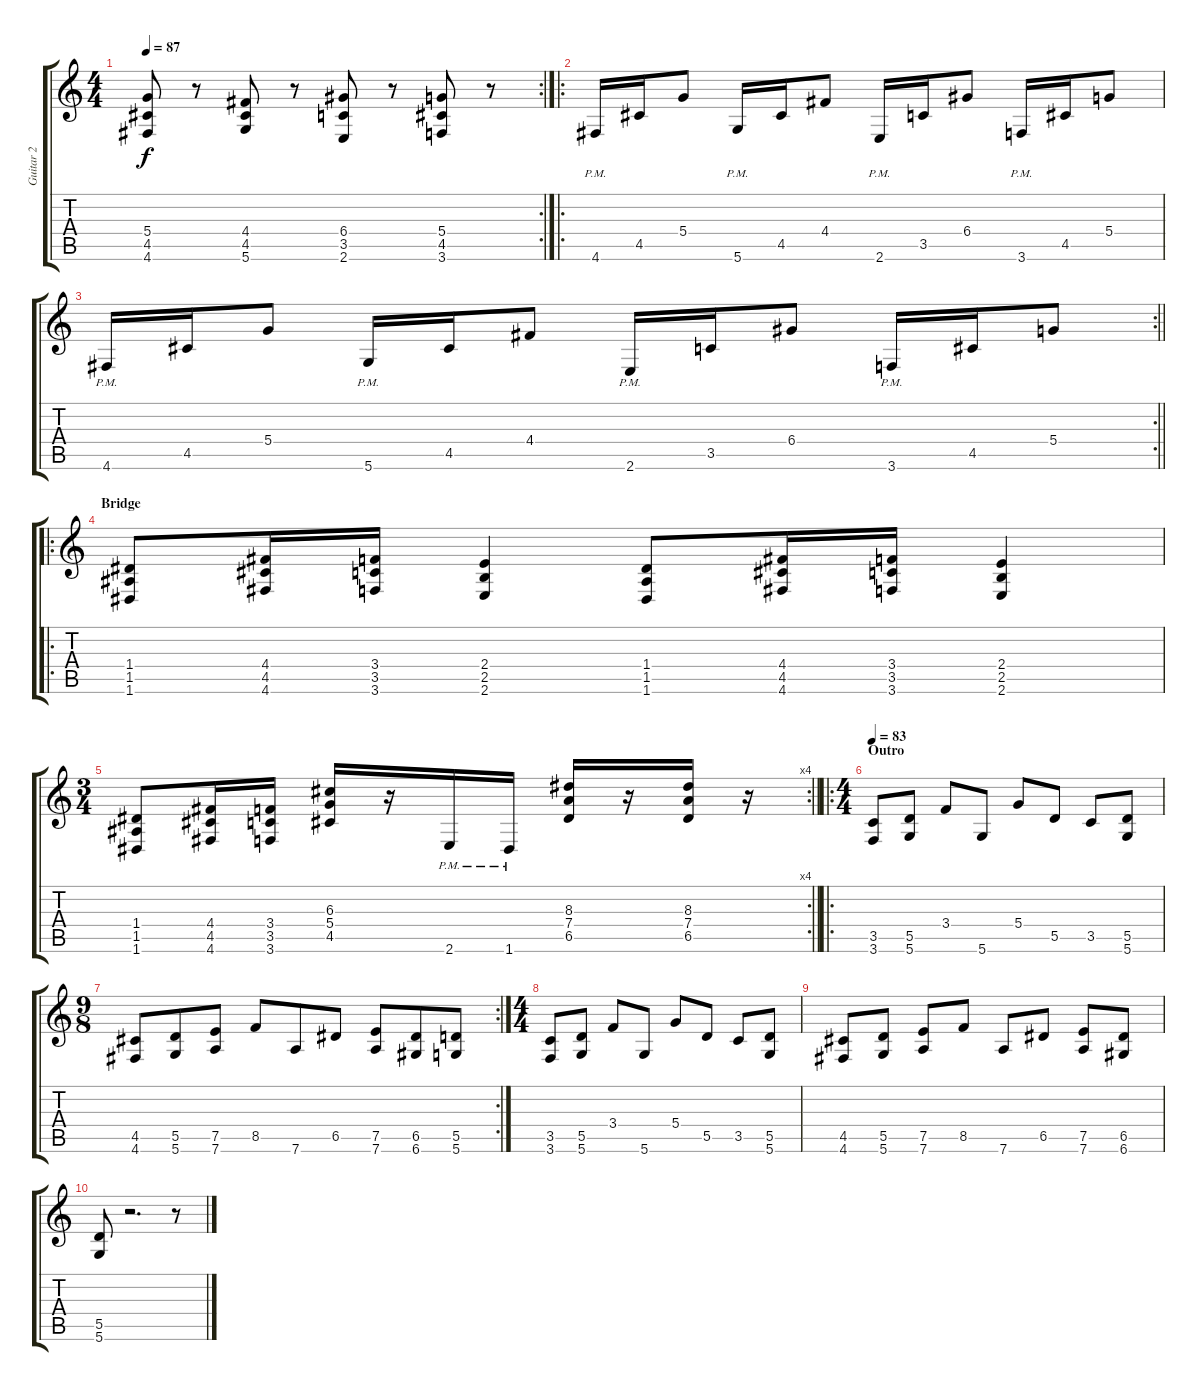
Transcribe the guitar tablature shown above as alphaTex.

\track ("Guitar 2" "Guitar 2") {instrument distortionguitar}
\staff {score tabs}
\tuning (E4 B3 G3 D3 A2 D2) {hide}
\rc 2
\ts (4 4)
\tempo 87
\clef g2
\ks c
(5.4 4.5 4.6).8{dy f} r.8 (4.4 4.5 5.6).8 r.8 (6.4 3.5 2.6).8 r.8 (5.4 4.5 3.6).8 r.8 |
\ro
4.6{pm}.16 4.5.16 5.4.8 5.6{pm}.16 4.5.16 4.4.8 2.6{pm}.16 3.5.16 6.4.8 3.6{pm}.16 4.5.16 5.4.8 |
\rc 2
\barLineRight lightlight
4.6{pm}.16 4.5.16 5.4.8 5.6{pm}.16 4.5.16 4.4.8 2.6{pm}.16 3.5.16 6.4.8 3.6{pm}.16 4.5.16 5.4.8 |
\ro
\section ("" "Bridge")
(1.4 1.5 1.6).8 (4.4 4.5 4.6).16 (3.4 3.5 3.6).16 (2.4 2.5 2.6).4 (1.4 1.5 1.6).8 (4.4 4.5 4.6).16 (3.4 3.5 3.6).16 (2.4 2.5 2.6).4 |
\rc 4
\ts (3 4)
\barLineRight lightlight
(1.4 1.5 1.6).8 (4.4 4.5 4.6).16 (3.4 3.5 3.6).16 (6.3 5.4 4.5).16 r.16 2.6{pm}.16 1.6{pm}.16 (8.3 7.4 6.5).16 r.16 (8.3 7.4 6.5).16 r.16 |
\ro
\ts (4 4)
\section ("" "Outro")
\tempo 83
(3.5 3.6).8 (5.5 5.6).8 3.4.8 5.6.8 5.4.8 5.5.8 3.5.8 (5.5 5.6).8 |
\rc 2
\ts (9 8)
(4.5 4.6).8 (5.5 5.6).8 (7.5 7.6).8 8.5.8 7.6.8 6.5.8 (7.5 7.6).8 (6.5 6.6).8 (5.5 5.6).8 |
\ts (4 4)
(3.5 3.6).8 (5.5 5.6).8 3.4.8 5.6.8 5.4.8 5.5.8 3.5.8 (5.5 5.6).8 |
(4.5 4.6).8 (5.5 5.6).8 (7.5 7.6).8 8.5.8 7.6.8 6.5.8 (7.5 7.6).8 (6.5 6.6).8 |
(5.5 5.6).8 r.2{d} r.8
